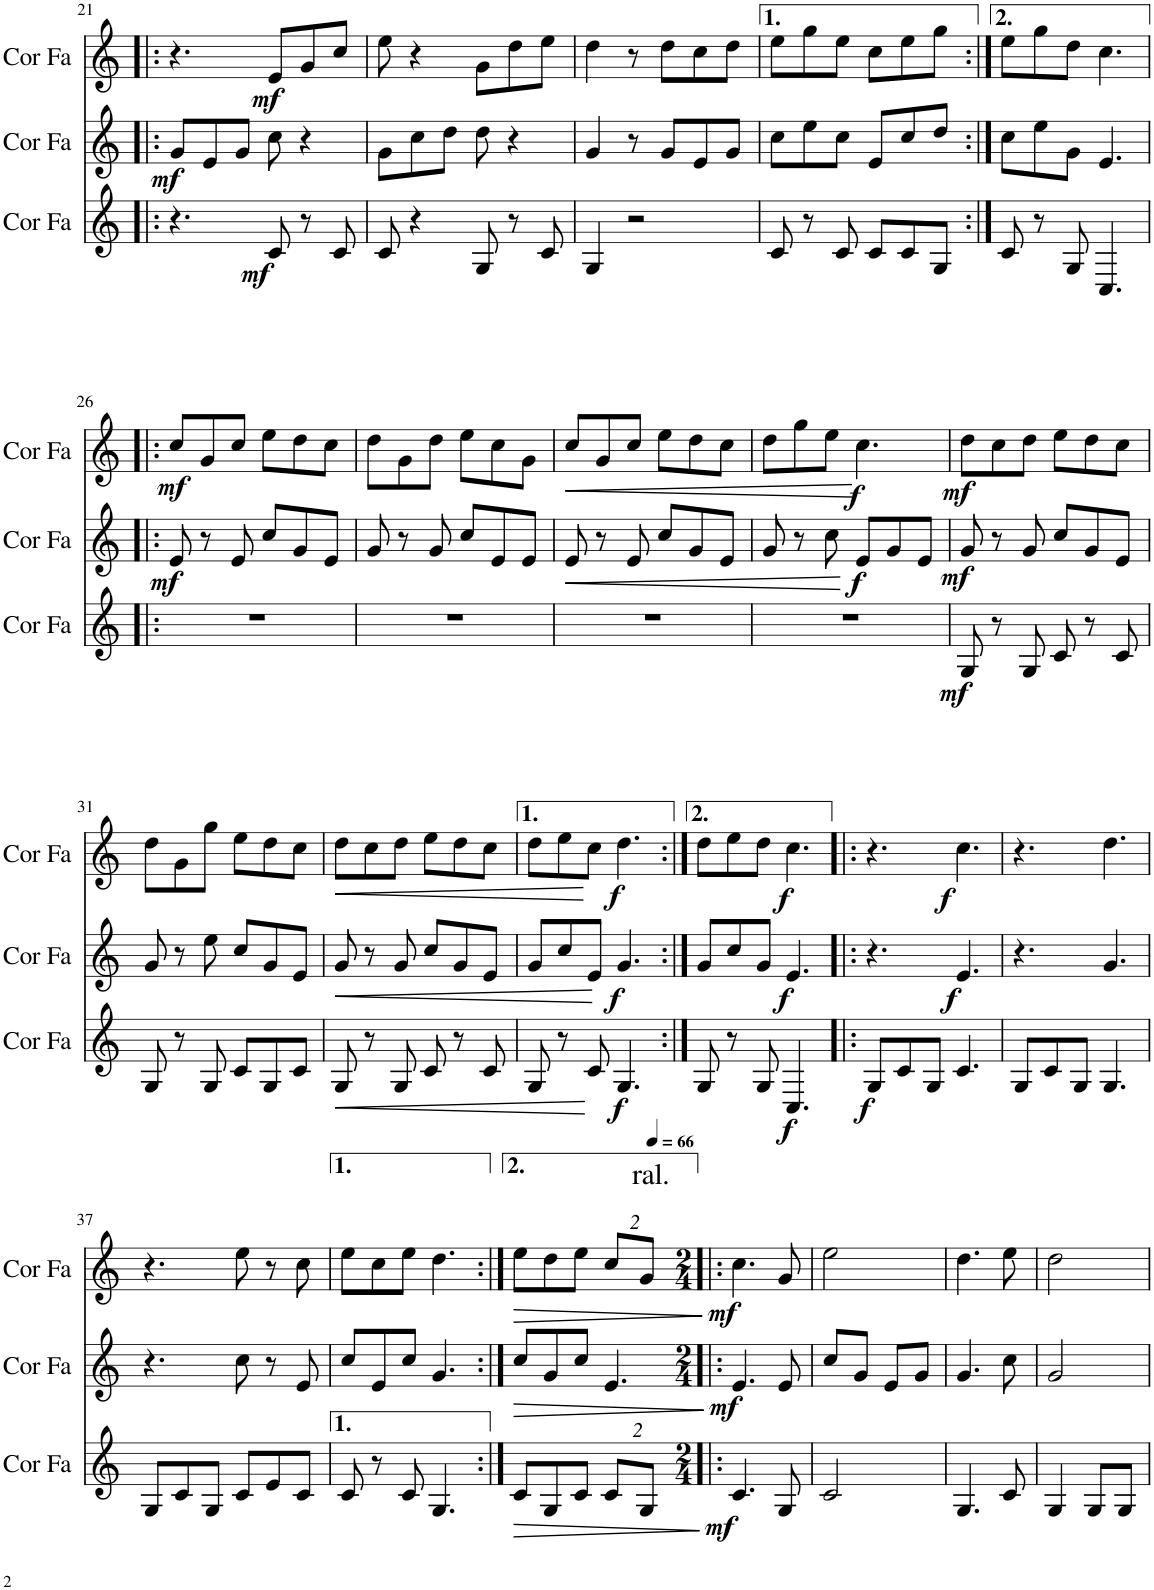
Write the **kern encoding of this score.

**kern	**dynam	**kern	**dynam	**kern	**dynam
*part3	*part3	*part2	*part2	*part1	*part1
*staff3	*staff3	*staff2	*staff2	*staff1	*staff1
*I"Cor en Fa	*	*I"Cor en Fa	*	*I"Cor en Fa	*
*I'Cor Fa	*	*I'Cor Fa	*	*I'Cor Fa	*
!!LO:PB:g=z
*clefG2	*	*clefG2	*	*clefG2	*
*Trd4c7	*	*Trd4c7	*	*Trd4c7	*
*k[]	*	*k[]	*	*k[]	*
*M6/8	*	*M6/8	*	*M6/8	*
=21!|:	=21!|:	=21!|:	=21!|:	=21!|:	=21!|:
!	!	!	!LO:DY:b	!	!
4.r	.	8g/L	mf	4.r	.
.	.	8e/	.	.	.
.	.	8g/J	.	.	.
!	!LO:DY:b	!	!	!	!LO:DY:b
8c/	mf	8cc\	.	8e/L	mf
8r	.	4r	.	8g/	.
8c/	.	.	.	8cc/J	.
=22	=22	=22	=22	=22	=22
8c/	.	8g\L	.	8ee\	.
4r	.	8cc\	.	4r	.
.	.	8dd\J	.	.	.
8G/	.	8dd\	.	8g\L	.
8r	.	4r	.	8dd\	.
8c/	.	.	.	8ee\J	.
=23	=23	=23	=23	=23	=23
4G/	.	4g/	.	4dd\	.
2r	.	8r	.	8r	.
.	.	8g/L	.	8dd\L	.
.	.	8e/	.	8cc\	.
.	.	8g/J	.	8dd\J	.
=24	=24	=24	=24	=24	=24
8c/	.	8cc\L	.	8ee\L	.
8r	.	8ee\	.	8gg\	.
8c/	.	8cc\J	.	8ee\J	.
8c/L	.	8e/L	.	8cc\L	.
8c/	.	8cc/	.	8ee\	.
8G/J	.	8dd/J	.	8gg\J	.
=25:|!	=25:|!	=25:|!	=25:|!	=25:|!	=25:|!
8c/	.	8cc\L	.	8ee\L	.
8r	.	8ee\	.	8gg\	.
8G/	.	8g\J	.	8dd\J	.
4.C/	.	4.e/	.	4.cc\	.
!!LO:LB:g=z
=26!|:	=26!|:	=26!|:	=26!|:	=26!|:	=26!|:
!	!	!	!LO:DY:b	!	!LO:DY:b
2.r	.	8e/	mf	8cc/L	mf
.	.	8r	.	8g/	.
.	.	8e/	.	8cc/J	.
.	.	8cc/L	.	8ee\L	.
.	.	8g/	.	8dd\	.
.	.	8e/J	.	8cc\J	.
=27	=27	=27	=27	=27	=27
2.r	.	8g/	.	8dd\L	.
.	.	8r	.	8g\	.
.	.	8g/	.	8dd\J	.
.	.	8cc/L	.	8ee\L	.
.	.	8e/	.	8cc\	.
.	.	8e/J	.	8g\J	.
=28	=28	=28	=28	=28	=28
!	!	!	!LO:HP:b	!	!LO:HP:b
2.r	.	8e/	<	8cc/L	<
.	.	8r	.	8g/	.
.	.	8e/	.	8cc/J	.
.	.	8cc/L	.	8ee\L	.
.	.	8g/	.	8dd\	.
.	.	8e/J	.	8cc\J	.
.	.	.	[	.	[
=29	=29	=29	=29	=29	=29
2.r	.	8g/	.	8dd\L	.
.	.	8r	.	8gg\	.
.	.	8cc\	.	8ee\J	.
!	!	!	!LO:DY:b	!	!LO:DY:b
.	.	8e/L	f	4.cc\	f
.	.	8g/	.	.	.
.	.	8e/J	.	.	.
=30	=30	=30	=30	=30	=30
!	!LO:DY:b	!	!LO:DY:b	!	!LO:DY:b
8G/	mf	8g/	mf	8dd\L	mf
8r	.	8r	.	8cc\	.
8G/	.	8g/	.	8dd\J	.
8c/	.	8cc/L	.	8ee\L	.
8r	.	8g/	.	8dd\	.
8c/	.	8e/J	.	8cc\J	.
!!LO:LB:g=z
=31	=31	=31	=31	=31	=31
8G/	.	8g/	.	8dd\L	.
8r	.	8r	.	8g\	.
8G/	.	8ee\	.	8gg\J	.
8c/L	.	8cc/L	.	8ee\L	.
8G/	.	8g/	.	8dd\	.
8c/J	.	8e/J	.	8cc\J	.
=32	=32	=32	=32	=32	=32
!	!LO:HP:b	!	!LO:HP:b	!	!LO:HP:b
8G/	<	8g/	<	8dd\L	<
8r	.	8r	.	8cc\	.
8G/	.	8g/	.	8dd\J	.
8c/	.	8cc/L	.	8ee\L	.
8r	.	8g/	.	8dd\	.
8c/	.	8e/J	.	8cc\J	.
.	[	.	[	.	[
=33	=33	=33	=33	=33	=33
8G/	.	8g/L	.	8dd\L	.
8r	.	8cc/	.	8ee\	.
8c/	.	8e/J	.	8cc\J	.
!	!LO:DY:b	!	!LO:DY:b	!	!LO:DY:b
4.G/	f	4.g/	f	4.dd\	f
=34:|!	=34:|!	=34:|!	=34:|!	=34:|!	=34:|!
8G/	.	8g/L	.	8dd\L	.
8r	.	8cc/	.	8ee\	.
8G/	.	8g/J	.	8dd\J	.
!	!LO:DY:b	!	!LO:DY:b	!	!LO:DY:b
4.C/	f	4.e/	f	4.cc\	f
=35!|:	=35!|:	=35!|:	=35!|:	=35!|:	=35!|:
!	!LO:DY:b	!	!	!	!
8G/L	f	4.r	.	4.r	.
8c/	.	.	.	.	.
8G/J	.	.	.	.	.
!	!	!	!LO:DY:b	!	!LO:DY:b
4.c/	.	4.e/	f	4.cc\	f
=36	=36	=36	=36	=36	=36
8G/L	.	4.r	.	4.r	.
8c/	.	.	.	.	.
8G/J	.	.	.	.	.
4.G/	.	4.g/	.	4.dd\	.
!!LO:LB:g=z
=37	=37	=37	=37	=37	=37
8G/L	.	4.r	.	4.r	.
8c/	.	.	.	.	.
8G/J	.	.	.	.	.
8c/L	.	8cc\	.	8ee\	.
8e/	.	8r	.	8r	.
8c/J	.	8e/	.	8cc\	.
=38	=38	=38	=38	=38	=38
8c/	.	8cc/L	.	8ee\L	.
8r	.	8e/	.	8cc\	.
8c/	.	8cc/J	.	8ee\J	.
4.G/	.	4.g/	.	4.dd\	.
=39:|!	=39:|!	=39:|!	=39:|!	=39:|!	=39:|!
!	!	!	!	!LO:TX:a:t=ral.	!
!	!LO:HP:b	!	!LO:HP:b	!	!LO:HP:b
8c/L	>	8cc/L	>	8ee\L	>
8G/	.	8g/	.	8dd\	.
8c/J	.	8cc/J	.	8ee\J	.
*Xbrackettup	*	*	*	*Xbrackettup	*
16%3c/L	.	4.e/	.	16%3cc/L	.
16%3G/J	.	.	.	16%3g/J	.
.	]	.	]	.	]
=40!|:	=40!|:	=40!|:	=40!|:	=40!|:	=40!|:
*M2/4	*	*M2/4	*	*M2/4	*
*	*	*	*	*MM66	*
!	!LO:DY:b	!	!LO:DY:b	!	!LO:DY:b
4.c/	mf	4.e/	mf	4.cc\	mf
8G/	.	8e/	.	8g/	.
=41	=41	=41	=41	=41	=41
2c/	.	8cc/L	.	2ee\	.
.	.	8g/J	.	.	.
.	.	8e/L	.	.	.
.	.	8g/J	.	.	.
=42	=42	=42	=42	=42	=42
4.G/	.	4.g/	.	4.dd\	.
8c/	.	8cc\	.	8ee\	.
=43	=43	=43	=43	=43	=43
4G/	.	2g/	.	2dd\	.
8G/L	.	.	.	.	.
8G/J	.	.	.	.	.
=	=	=	=	=	=
*-	*-	*-	*-	*-	*-
